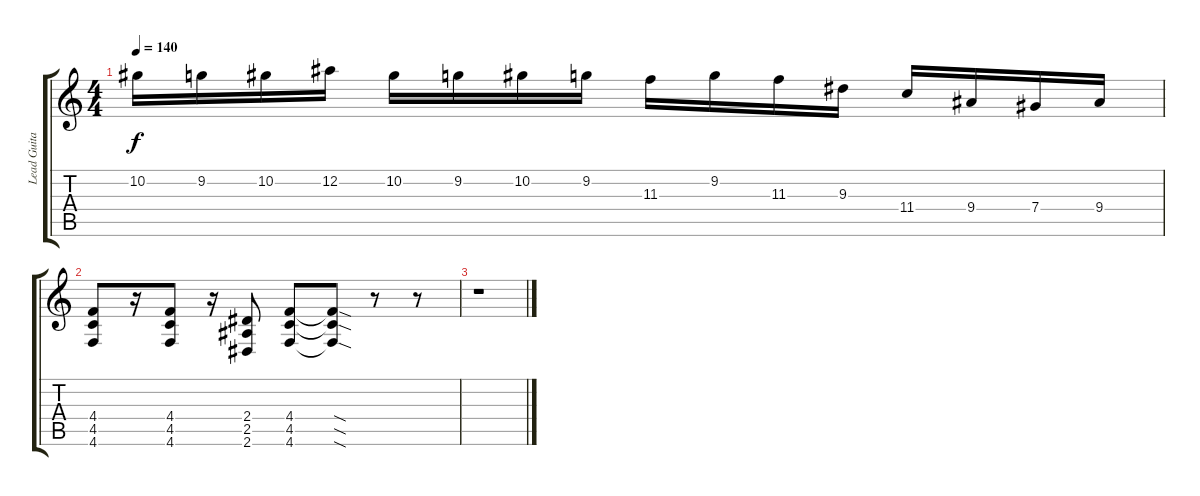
\track ("Lead Guitar" "Lead Guita") {instrument distortionguitar}
\staff {score tabs}
\tuning (Eb4 Bb3 Gb3 Db3 Ab2 Db2) {hide}
\ts (4 4)
\tempo 140
\clef g2
\ks c
10.2.16{dy f} 9.2.16 10.2.16 12.2.16 10.2.16 9.2.16 10.2.16 9.2.16 11.3.16 9.2.16 11.3.16 9.3.16 11.4.16 9.4.16 7.4.16 9.4.16 |
(4.4 4.5 4.6).8 r.16 (4.4 4.5 4.6).8 r.16 (2.4 2.5 2.6).8 (4.4 4.5 4.6).8 (4.4{sod t} 4.5{sod t} 4.6{sod t}).8 r.8 r.8 |
r.1
